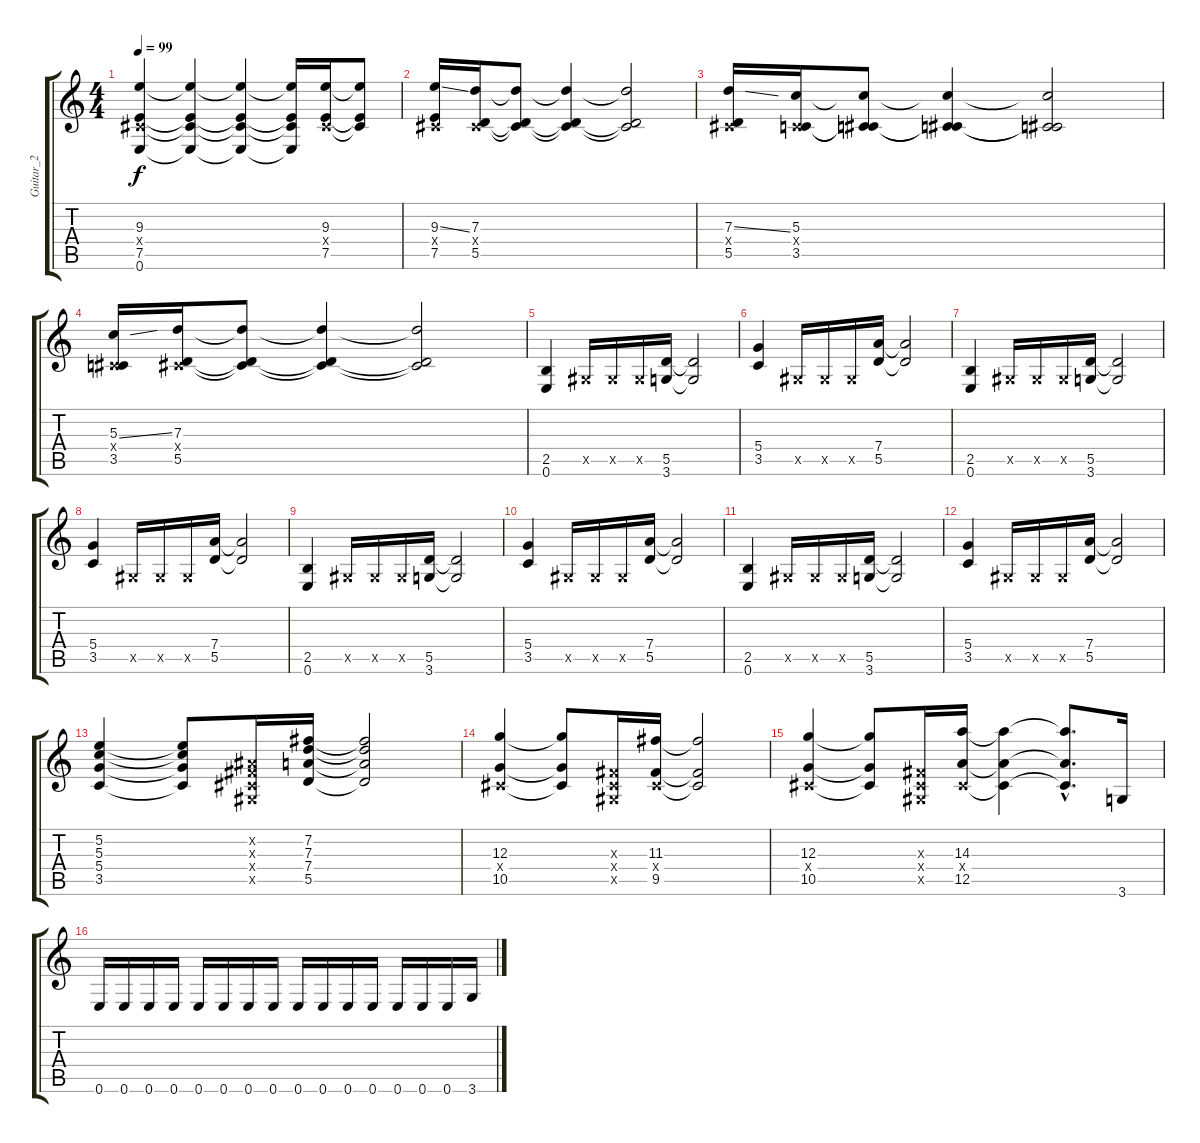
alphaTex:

\track ("Guitar_2" "Guitar_2") {instrument overdrivenguitar}
\staff {score tabs}
\tuning (E4 B3 G3 D3 A2 E2) {hide}
\ts (4 4)
\tempo 99
\clef g2
\ks c
(9.3 -1.4{x} 7.5 0.6).4{dy f} (9.3{t} -1.4{t} 7.5{t} 0.6{t}).4 (9.3{t} -1.4{t} 7.5{t} 0.6{t}).4 (9.3{t} -1.4{t} 7.5{t} 0.6{t}).16 (9.3 -1.4{x} 7.5).16 (9.3{t} -1.4{t} 7.5{t}).8 |
(9.3{ss} -1.4{x} 7.5).16 (7.3 -1.4{x} 5.5).16 (7.3{t} -1.4{t} 5.5{t}).8 (7.3{t} -1.4{t} 5.5{t}).4 (7.3{t} -1.4{t} 5.5{t}).2 |
(7.3{ss} -1.4{x} 5.5).16 (5.3 -1.4{x} 3.5).16 (5.3{t} -1.4{t} 3.5{t}).8 (5.3{t} -1.4{t} 3.5{t}).4 (5.3{t} -1.4{t} 3.5{t}).2 |
(5.3{ss} -1.4{x} 3.5).16 (7.3 -1.4{x} 5.5).16 (7.3{t} -1.4{t} 5.5{t}).8 (7.3{t} -1.4{t} 5.5{t}).4 (7.3{t} -1.4{t} 5.5{t}).2 |
(2.5 0.6).4 -1.5{x}.16 -1.5{x}.16 -1.5{x}.16 (5.5 3.6).16 (5.5{t} 3.6{t}).2 |
(5.4 3.5).4 -1.5{x}.16 -1.5{x}.16 -1.5{x}.16 (7.4 5.5).16 (7.4{t} 5.5{t}).2 |
(2.5 0.6).4 -1.5{x}.16 -1.5{x}.16 -1.5{x}.16 (5.5 3.6).16 (5.5{t} 3.6{t}).2 |
(5.4 3.5).4 -1.5{x}.16 -1.5{x}.16 -1.5{x}.16 (7.4 5.5).16 (7.4{t} 5.5{t}).2 |
(2.5 0.6).4 -1.5{x}.16 -1.5{x}.16 -1.5{x}.16 (5.5 3.6).16 (5.5{t} 3.6{t}).2 |
(5.4 3.5).4 -1.5{x}.16 -1.5{x}.16 -1.5{x}.16 (7.4 5.5).16 (7.4{t} 5.5{t}).2 |
(2.5 0.6).4 -1.5{x}.16 -1.5{x}.16 -1.5{x}.16 (5.5 3.6).16 (5.5{t} 3.6{t}).2 |
(5.4 3.5).4 -1.5{x}.16 -1.5{x}.16 -1.5{x}.16 (7.4 5.5).16 (7.4{t} 5.5{t}).2 |
(5.2 5.3 5.4 3.5).4 (5.2{t} 5.3{t} 5.4{t} 3.5{t}).8 (-1.2{x} -1.3{x} -1.4{x} -1.5{x}).16 (7.2 7.3 7.4 5.5).16 (7.2{t} 7.3{t} 7.4{t} 5.5{t}).2 |
(12.3 -1.4{x} 10.5).4 (12.3{t} -1.4{t} 10.5{t}).8 (-1.3{x} -1.4{x} -1.5{x}).16 (11.3 -1.4{x} 9.5).16 (11.3{t} -1.4{t} 9.5{t}).2 |
(12.3 -1.4{x} 10.5).4 (12.3{t} -1.4{t} 10.5{t}).8 (-1.3{x} -1.4{x} -1.5{x}).16 (14.3 -1.4{x} 12.5).16 (14.3{t} -1.4{t} 12.5{t}).4 (14.3{hac t} -1.4{hac t} 12.5{hac t}).8{d} 3.6.16 |
0.6.16 0.6.16 0.6.16 0.6.16 0.6.16 0.6.16 0.6.16 0.6.16 0.6.16 0.6.16 0.6.16 0.6.16 0.6.16 0.6.16 0.6.16 3.6.16
